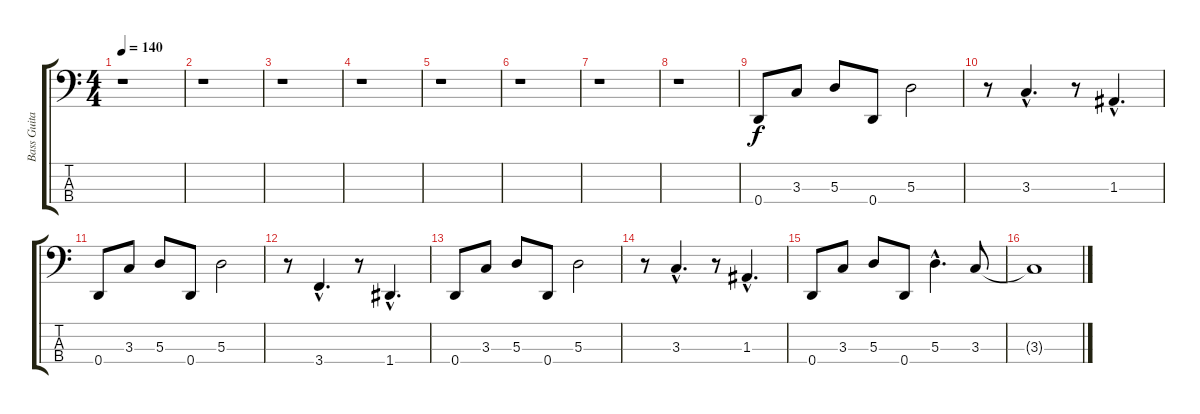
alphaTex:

\track ("Bass Guitar" "Bass Guita") {instrument electricbasspick}
\staff {score tabs}
\tuning (G2 D2 A1 D1) {hide}
\ts (4 4)
\tempo 140
\clef f4
\ks c
r.1{dy f instrument electricbasspick} |
r.1 |
r.1 |
r.1 |
r.1 |
r.1 |
r.1 |
r.1 |
0.4.8 3.3.8 5.3.8 0.4.8 5.3.2 |
r.8 3.3{hac}.4{d} r.8 1.3{hac}.4{d} |
0.4.8 3.3.8 5.3.8 0.4.8 5.3.2 |
r.8 3.4{hac}.4{d} r.8 1.4{hac}.4{d} |
0.4.8 3.3.8 5.3.8 0.4.8 5.3.2 |
r.8 3.3{hac}.4{d} r.8 1.3{hac}.4{d} |
0.4.8 3.3.8 5.3.8 0.4.8 5.3{hac}.4{d} 3.3.8 |
3.3{t}.1
